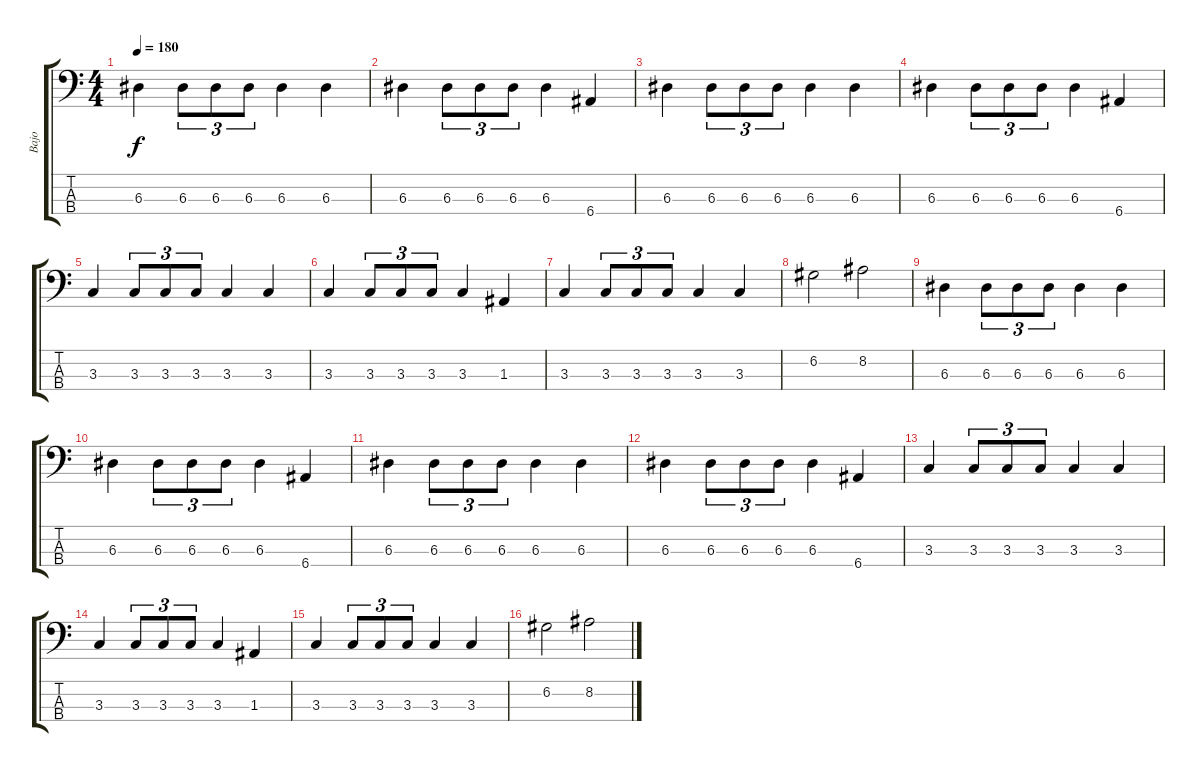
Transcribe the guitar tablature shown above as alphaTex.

\track ("Bajo" "Bajo") {instrument electricbassfinger}
\staff {score tabs}
\tuning (G2 D2 A1 E1) {hide}
\ts (4 4)
\tempo 180
\clef f4
\ks c
6.3.4{dy f} 6.3.8{tu (3 2)} 6.3.8{tu (3 2)} 6.3.8{tu (3 2)} 6.3.4 6.3.4 |
6.3.4 6.3.8{tu (3 2)} 6.3.8{tu (3 2)} 6.3.8{tu (3 2)} 6.3.4 6.4.4 |
6.3.4 6.3.8{tu (3 2)} 6.3.8{tu (3 2)} 6.3.8{tu (3 2)} 6.3.4 6.3.4 |
6.3.4 6.3.8{tu (3 2)} 6.3.8{tu (3 2)} 6.3.8{tu (3 2)} 6.3.4 6.4.4 |
3.3.4 3.3.8{tu (3 2)} 3.3.8{tu (3 2)} 3.3.8{tu (3 2)} 3.3.4 3.3.4 |
3.3.4 3.3.8{tu (3 2)} 3.3.8{tu (3 2)} 3.3.8{tu (3 2)} 3.3.4 1.3.4 |
3.3.4 3.3.8{tu (3 2)} 3.3.8{tu (3 2)} 3.3.8{tu (3 2)} 3.3.4 3.3.4 |
6.2.2 8.2.2 |
6.3.4 6.3.8{tu (3 2)} 6.3.8{tu (3 2)} 6.3.8{tu (3 2)} 6.3.4 6.3.4 |
6.3.4 6.3.8{tu (3 2)} 6.3.8{tu (3 2)} 6.3.8{tu (3 2)} 6.3.4 6.4.4 |
6.3.4 6.3.8{tu (3 2)} 6.3.8{tu (3 2)} 6.3.8{tu (3 2)} 6.3.4 6.3.4 |
6.3.4 6.3.8{tu (3 2)} 6.3.8{tu (3 2)} 6.3.8{tu (3 2)} 6.3.4 6.4.4 |
3.3.4 3.3.8{tu (3 2)} 3.3.8{tu (3 2)} 3.3.8{tu (3 2)} 3.3.4 3.3.4 |
3.3.4 3.3.8{tu (3 2)} 3.3.8{tu (3 2)} 3.3.8{tu (3 2)} 3.3.4 1.3.4 |
3.3.4 3.3.8{tu (3 2)} 3.3.8{tu (3 2)} 3.3.8{tu (3 2)} 3.3.4 3.3.4 |
6.2.2 8.2.2
